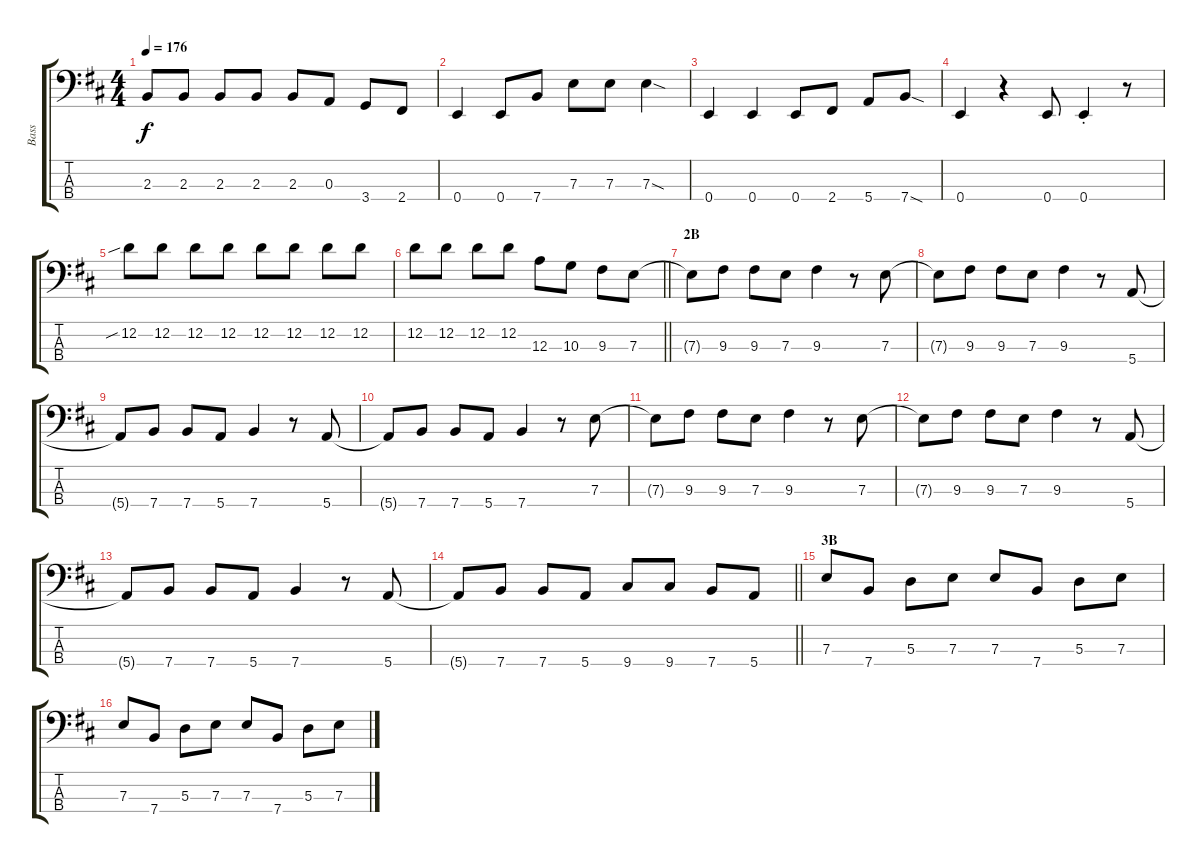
\track ("Bass" "Bass") {instrument electricbasspick}
\staff {score tabs}
\tuning (G2 D2 A1 E1) {hide}
\ts (4 4)
\tempo 176
\clef f4
\ks d
2.3.8{dy f} 2.3.8 2.3.8 2.3.8 2.3.8 0.3.8 3.4.8 2.4.8 |
0.4.4 0.4.8 7.4.8 7.3.8 7.3.8 7.3{sod}.4 |
0.4.4 0.4.4 0.4.8 2.4.8 5.4.8 7.4{sod}.8 |
0.4.4 r.4 0.4.8 0.4{st}.4 r.8 |
12.2{sib}.8 12.2.8 12.2.8 12.2.8 12.2.8 12.2.8 12.2.8 12.2.8 |
\barLineRight lightlight
12.2.8 12.2.8 12.2.8 12.2.8 12.3.8 10.3.8 9.3.8 7.3.8 |
\section ("" "2B")
7.3{t}.8 9.3.8 9.3.8 7.3.8 9.3.4 r.8 7.3.8 |
7.3{t}.8 9.3.8 9.3.8 7.3.8 9.3.4 r.8 5.4.8 |
5.4{t}.8 7.4.8 7.4.8 5.4.8 7.4.4 r.8 5.4.8 |
5.4{t}.8 7.4.8 7.4.8 5.4.8 7.4.4 r.8 7.3.8 |
7.3{t}.8 9.3.8 9.3.8 7.3.8 9.3.4 r.8 7.3.8 |
7.3{t}.8 9.3.8 9.3.8 7.3.8 9.3.4 r.8 5.4.8 |
5.4{t}.8 7.4.8 7.4.8 5.4.8 7.4.4 r.8 5.4.8 |
\barLineRight lightlight
5.4{t}.8 7.4.8 7.4.8 5.4.8 9.4.8 9.4.8 7.4.8 5.4.8 |
\section ("" "3B")
7.3.8 7.4.8 5.3.8 7.3.8 7.3.8 7.4.8 5.3.8 7.3.8 |
7.3.8 7.4.8 5.3.8 7.3.8 7.3.8 7.4.8 5.3.8 7.3.8
